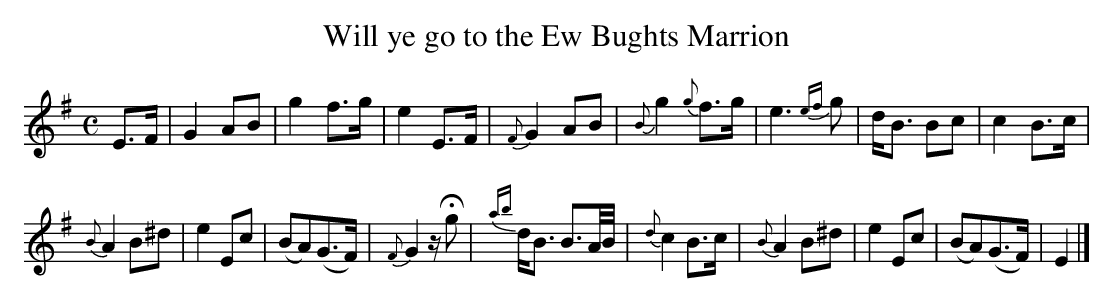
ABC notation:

X:1
T:Will ye go to the Ew Bughts Marrion
L:1/8
M:C
K:G
E>F|\
G2AB| g2f>g| e2E>F| {F}G2AB| \
{B}g2{g}f>g| e3{ef}g| d<B Bc| c2B>c|
{B}A2B^d| e2Ec| (BA)(G>F)| {F}G2 z/Hg|\
{ab}d<B B3/A//B//| {d}c2 B>c| {B}A2 B^d| e2Ec| (BA)(G>F)| E2 |]
